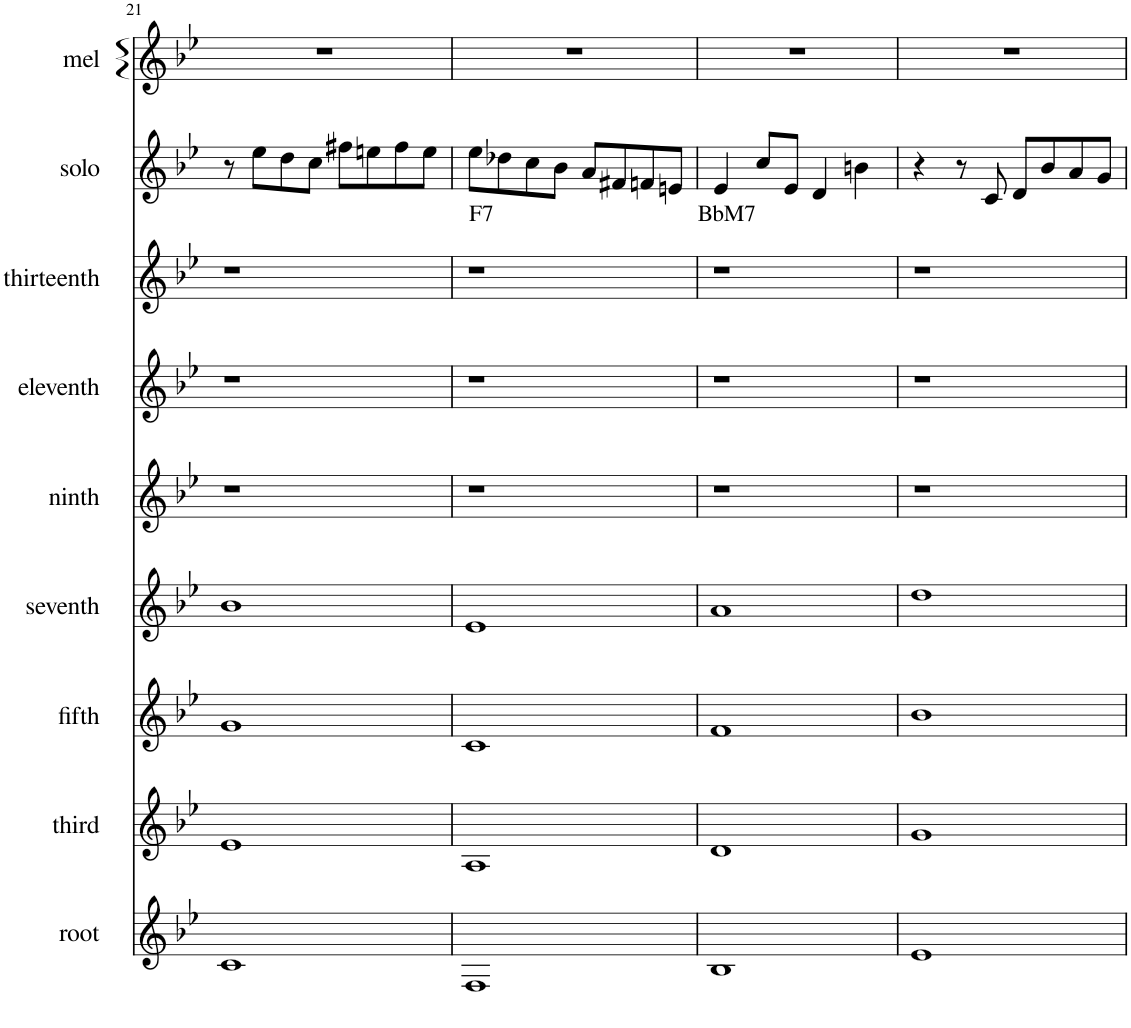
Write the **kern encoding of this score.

**kern	**kern	**kern	**kern	**kern	**kern	**kern	**kern	**text	**kern
*part9	*part8	*part7	*part6	*part5	*part4	*part3	*part2	*part2	*part1
*staff9	*staff8	*staff7	*staff6	*staff5	*staff4	*staff3	*staff2	*staff2	*staff1
*I"root	*I"third	*I"fifth	*I"seventh	*I"ninth	*I"eleventh	*I"thirteenth	*I"solo	*	*I"mel
*I'root	*I'third	*I'fifth	*I'seventh	*I'ninth	*I'eleventh	*I'thirteenth	*I'solo	*	*I'mel
!!LO:PB:g=z
*clefG2	*clefG2	*clefG2	*clefG2	*clefG2	*clefG2	*clefG2	*clefG2	*	*clefG2
*k[b-e-]	*k[b-e-]	*k[b-e-]	*k[b-e-]	*k[b-e-]	*k[b-e-]	*k[b-e-]	*k[b-e-]	*	*k[b-e-]
*M4/4	*M4/4	*M4/4	*M4/4	*M4/4	*M4/4	*M4/4	*M4/4	*	*M4/4
=21	=21	=21	=21	=21	=21	=21	=21	=21	=21
1c	1e-	1g	1b-	1r	1r	1r	8r	.	1r
.	.	.	.	.	.	.	8ee-\L	.	.
.	.	.	.	.	.	.	8dd\	.	.
.	.	.	.	.	.	.	8cc\J	.	.
.	.	.	.	.	.	.	8ff#X\L	.	.
.	.	.	.	.	.	.	8een\	.	.
.	.	.	.	.	.	.	8ff#\	.	.
.	.	.	.	.	.	.	8ee\J	.	.
=22	=22	=22	=22	=22	=22	=22	=22	=22	=22
!	!	!	!	!	!	!	!	!LO:LY:b	!
1F	1A	1c	1e-	1r	1r	1r	8ee-\L	F7	1r
.	.	.	.	.	.	.	8dd-X\	.	.
.	.	.	.	.	.	.	8cc\	.	.
.	.	.	.	.	.	.	8b-\J	.	.
.	.	.	.	.	.	.	8a/L	.	.
.	.	.	.	.	.	.	8f#X/	.	.
.	.	.	.	.	.	.	8fn/	.	.
.	.	.	.	.	.	.	8en/J	.	.
=23	=23	=23	=23	=23	=23	=23	=23	=23	=23
!	!	!	!	!	!	!	!	!LO:LY:b	!
1B-	1d	1f	1a	1r	1r	1r	4e-/	BbM7	1r
.	.	.	.	.	.	.	8cc/L	.	.
.	.	.	.	.	.	.	8e-/J	.	.
.	.	.	.	.	.	.	4d/	.	.
.	.	.	.	.	.	.	4bn\	.	.
=24	=24	=24	=24	=24	=24	=24	=24	=24	=24
1e-	1g	1b-	1dd	1r	1r	1r	4r	.	1r
.	.	.	.	.	.	.	8r	.	.
.	.	.	.	.	.	.	8c/	.	.
.	.	.	.	.	.	.	8d/L	.	.
.	.	.	.	.	.	.	8b-/	.	.
.	.	.	.	.	.	.	8a/	.	.
.	.	.	.	.	.	.	8g/J	.	.
=	=	=	=	=	=	=	=	=	=
*-	*-	*-	*-	*-	*-	*-	*-	*-	*-
